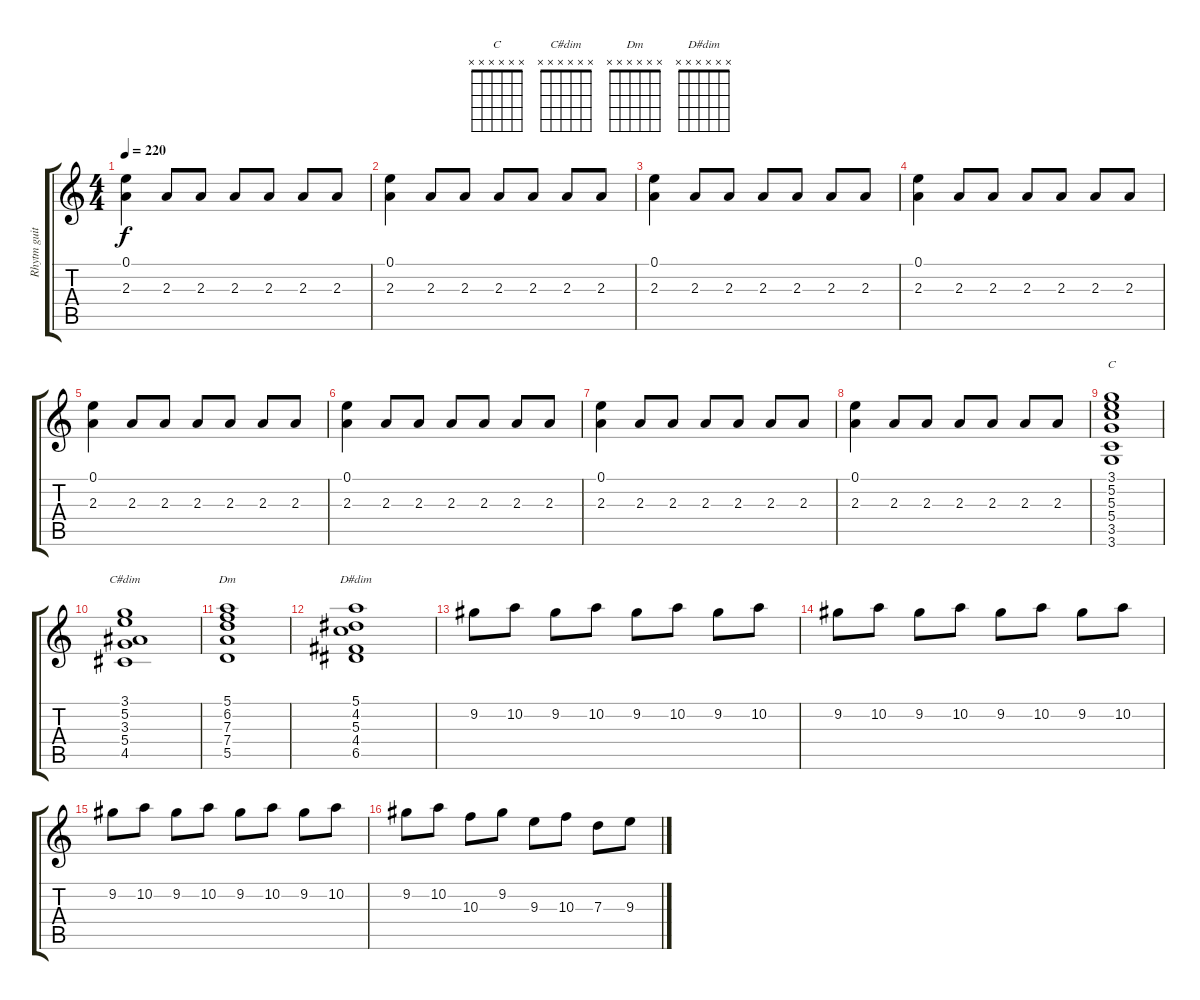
\track ("Rhytm guitar" "Rhytm guit") {instrument overdrivenguitar}
\staff {score tabs}
\tuning (E4 B3 G3 D3 A2 E2) {hide}
\chord ("C" x x x x x x) {firstfret 0}
\chord ("C#dim" x x x x x x) {firstfret 0}
\chord ("Dm" x x x x x x) {firstfret 0}
\chord ("D#dim" x x x x x x) {firstfret 0}
\ts (4 4)
\tempo 220
\clef g2
\ks c
(0.1 2.3).4{dy f instrument overdrivenguitar} 2.3.8 2.3.8 2.3.8 2.3.8 2.3.8 2.3.8 |
(0.1 2.3).4 2.3.8 2.3.8 2.3.8 2.3.8 2.3.8 2.3.8 |
(0.1 2.3).4 2.3.8 2.3.8 2.3.8 2.3.8 2.3.8 2.3.8 |
(0.1 2.3).4 2.3.8 2.3.8 2.3.8 2.3.8 2.3.8 2.3.8 |
(0.1 2.3).4 2.3.8 2.3.8 2.3.8 2.3.8 2.3.8 2.3.8 |
(0.1 2.3).4 2.3.8 2.3.8 2.3.8 2.3.8 2.3.8 2.3.8 |
(0.1 2.3).4 2.3.8 2.3.8 2.3.8 2.3.8 2.3.8 2.3.8 |
(0.1 2.3).4 2.3.8 2.3.8 2.3.8 2.3.8 2.3.8 2.3.8 |
(3.1 5.2 5.3 5.4 3.5 3.6).1{ch "C"} |
(3.1 5.2 3.3 5.4 4.5).1{ch "C#dim"} |
(5.1 6.2 7.3 7.4 5.5).1{ch "Dm"} |
(5.1 4.2 5.3 4.4 6.5).1{ch "D#dim"} |
9.2.8 10.2.8 9.2.8 10.2.8 9.2.8 10.2.8 9.2.8 10.2.8 |
9.2.8 10.2.8 9.2.8 10.2.8 9.2.8 10.2.8 9.2.8 10.2.8 |
9.2.8 10.2.8 9.2.8 10.2.8 9.2.8 10.2.8 9.2.8 10.2.8 |
9.2.8 10.2.8 10.3.8 9.2.8 9.3.8 10.3.8 7.3.8 9.3.8
